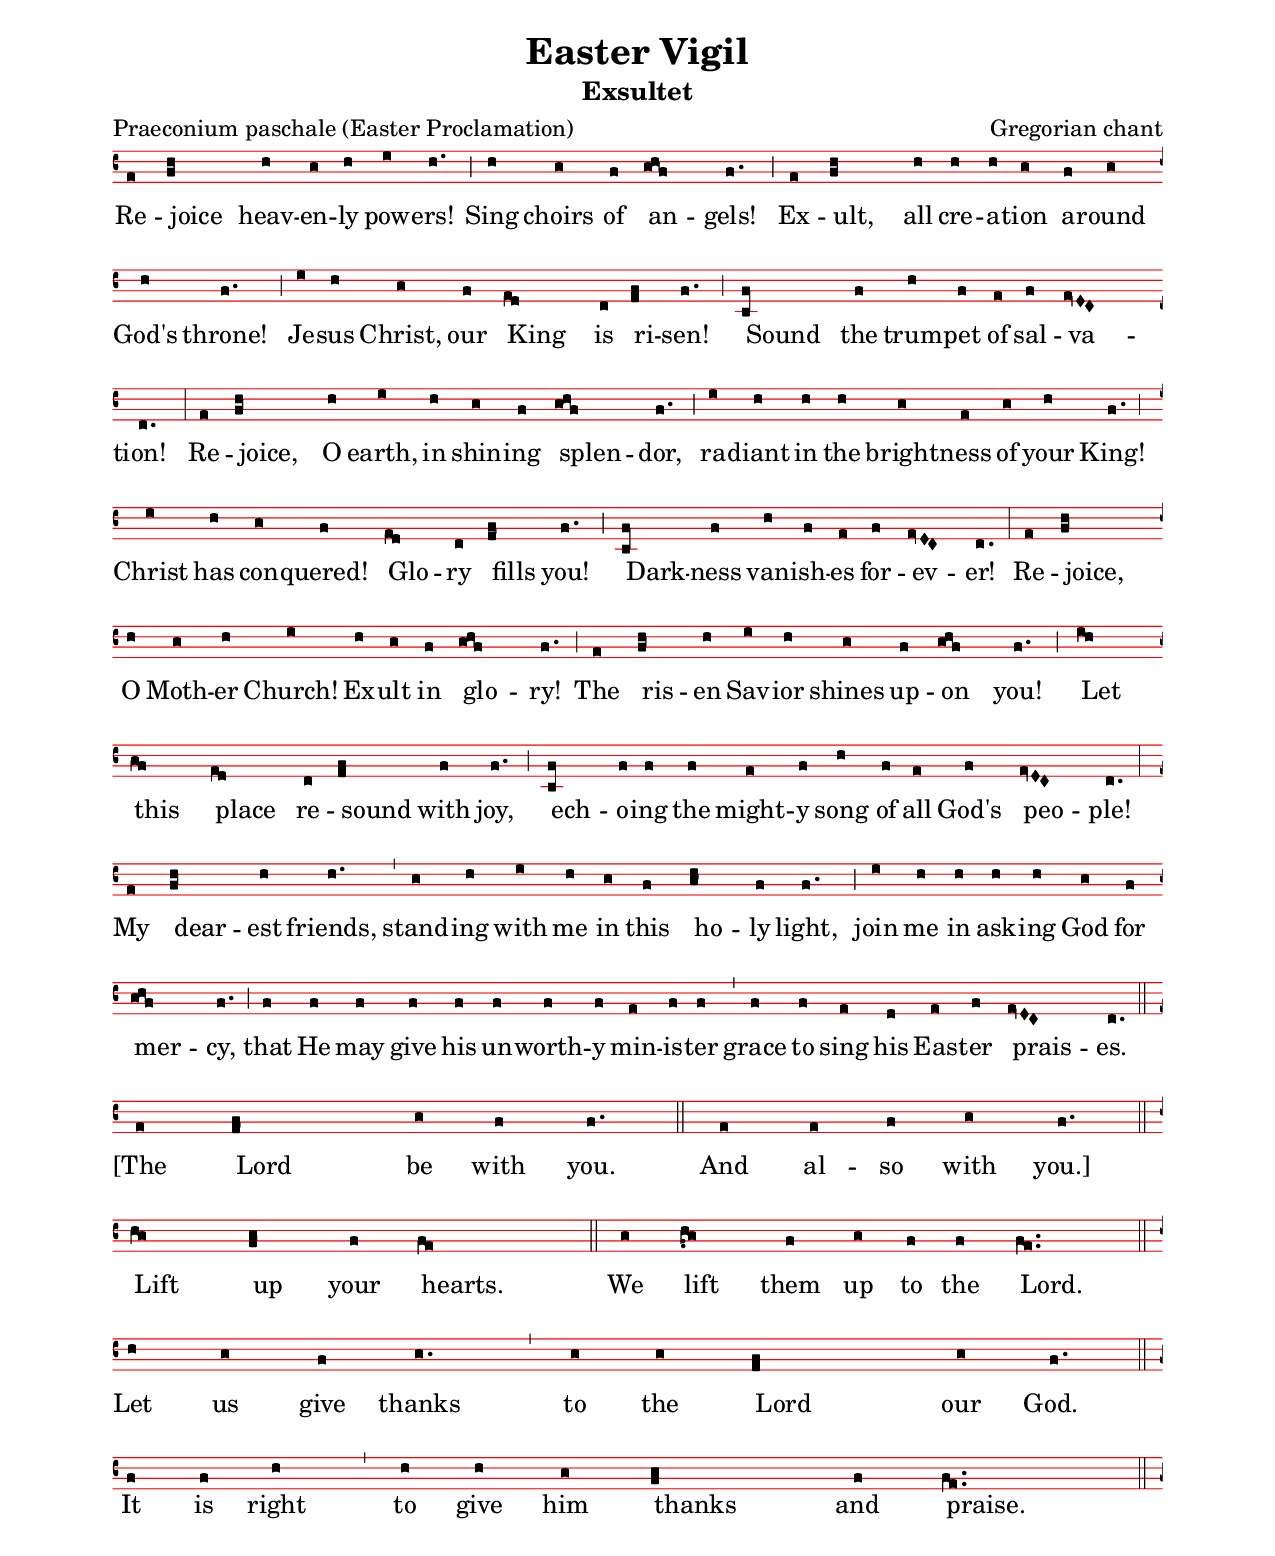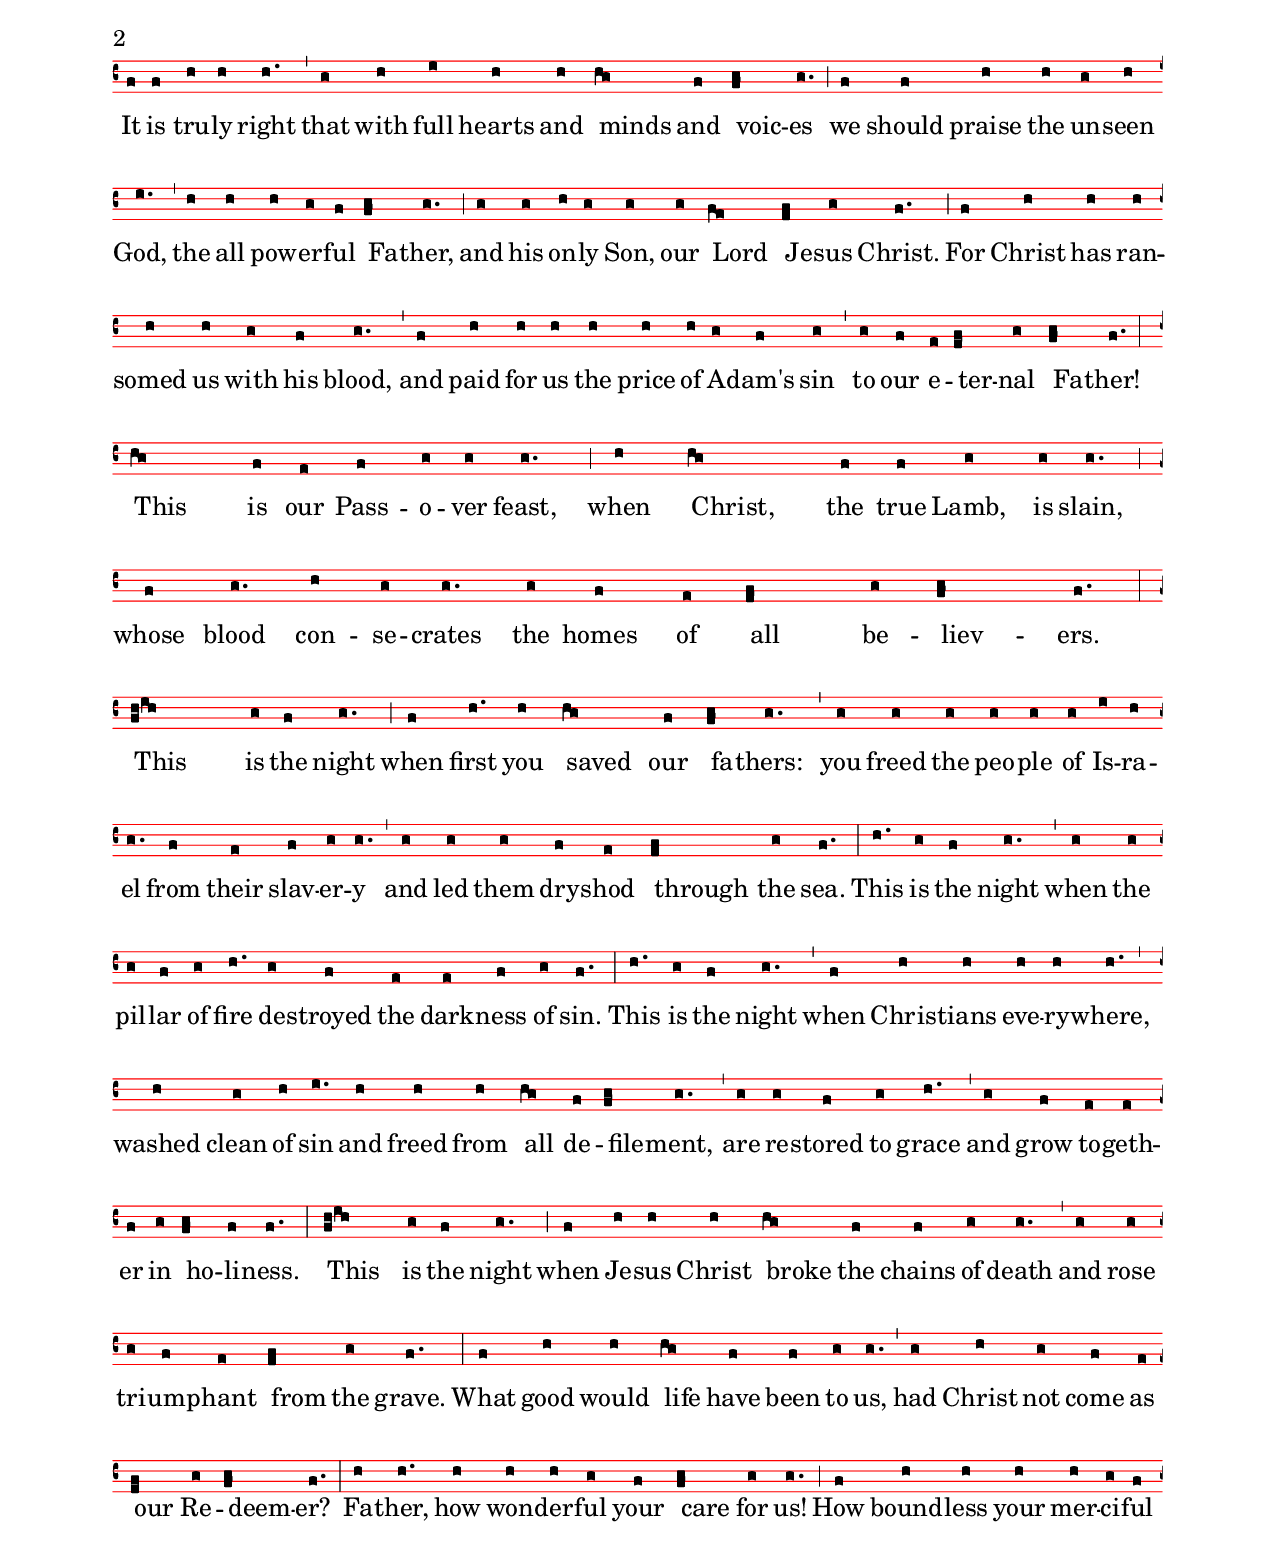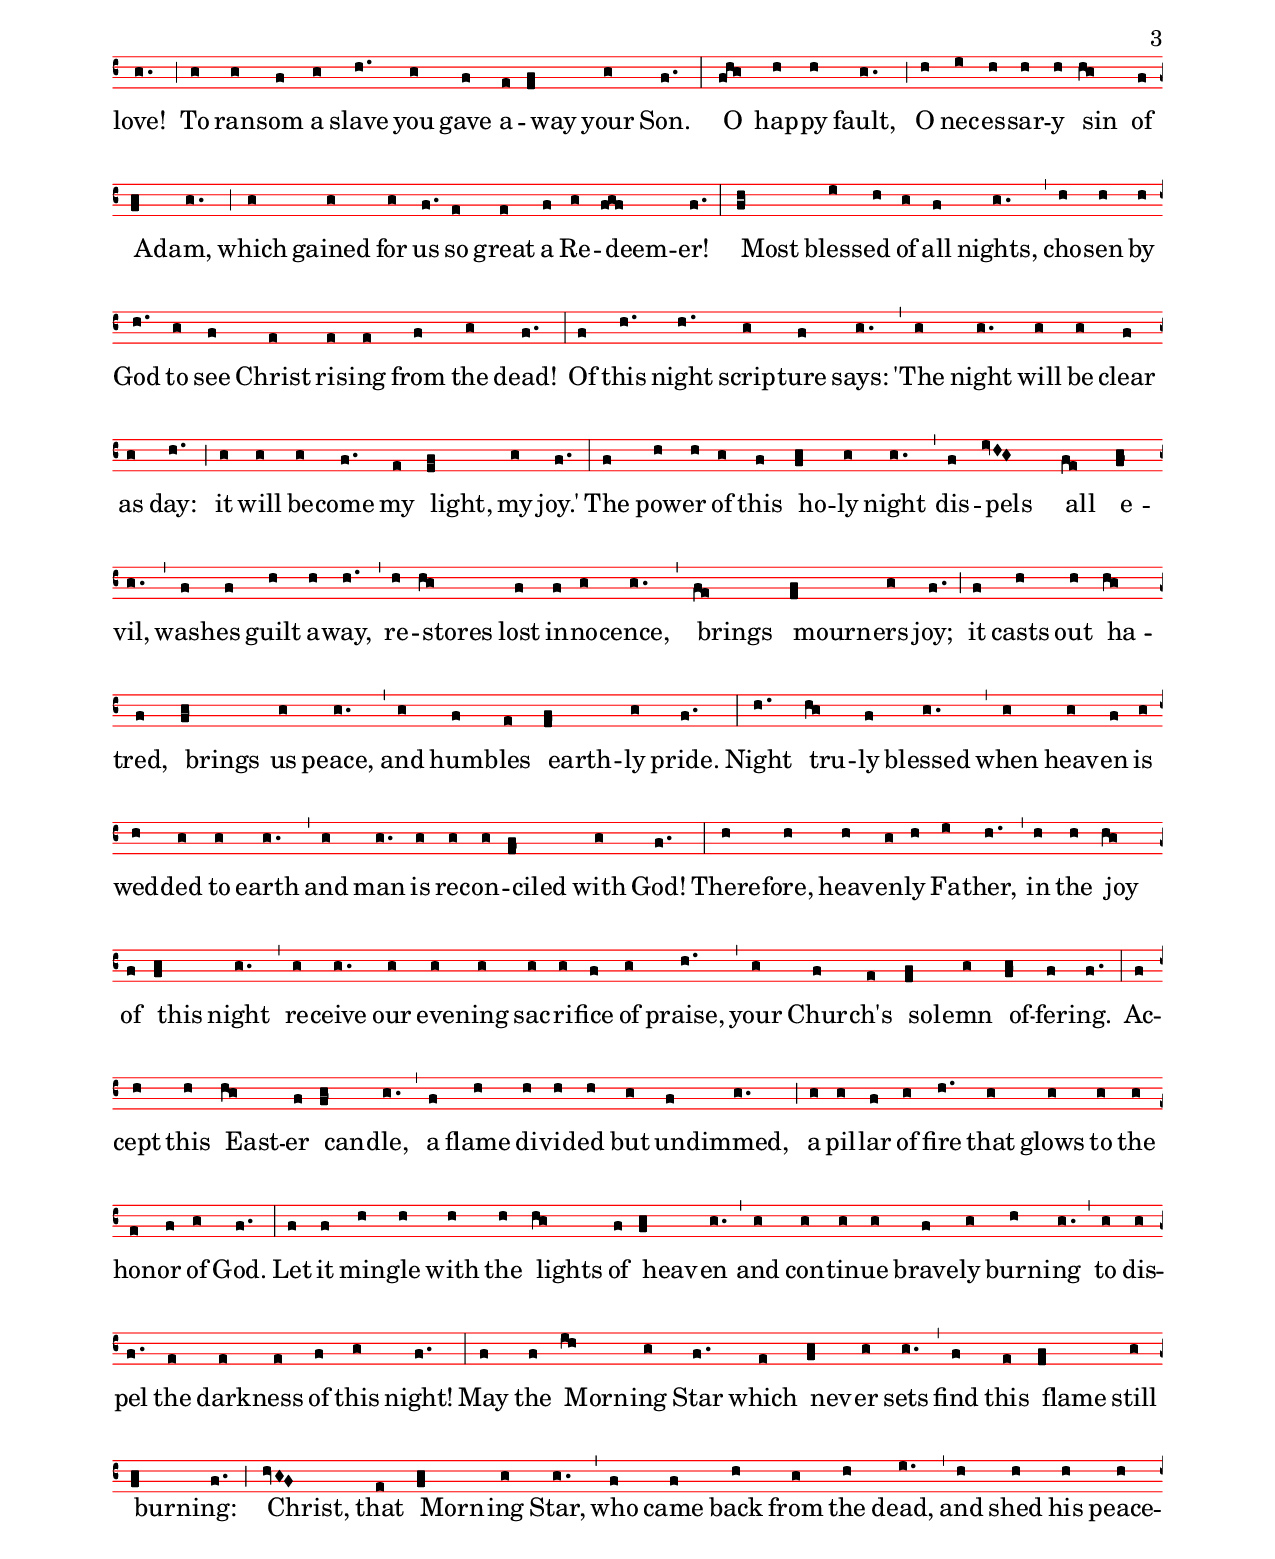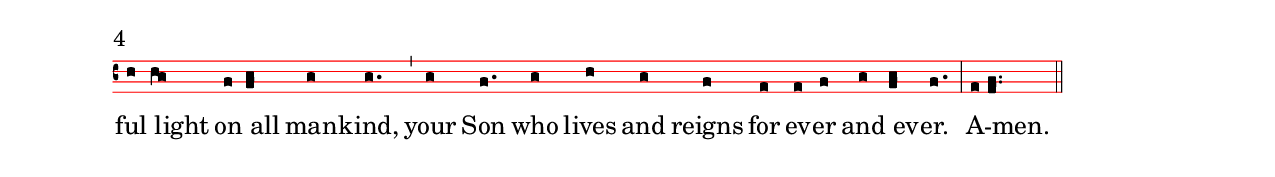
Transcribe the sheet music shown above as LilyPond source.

\version "2.10.33"
\include "gregorian-init.ly"

\paper {
  #(set-paper-size "letter")
  line-width = 7\in
  bottom-margin = 2\cm
  ragged-last-bottom = ##t
}

flexcb = { \[ c\melisma \flexa b\melismaEnd \] }
flexag = { \[ a\melisma \flexa g\melismaEnd \] }
flexdc = { \[ d\melisma \flexa c\melismaEnd \] }
pesab = { \[ a\melisma \pes b\melismaEnd \] }
pesac = { \[ a\melisma \pes c\melismaEnd \] }
pesga = { \[ g\melisma \pes a\melismaEnd \] }
finalag = { \[ \augmentum a\melisma \flexa \augmentum g\melismaEnd \] }
podIncip =  { g,  \[ a\melisma \pes c\melismaEnd \] c }
finala = { c b a \[ b\melisma \pes c \flexa a\melismaEnd \] \augmentum a }
finalb = { d c b a \[ g\melisma \flexa f\melismaEnd \] e \[ g\melisma \pes a\melismaEnd \] \augmentum a }
tubaS = { \[ d\melisma \pes a\melismaEnd \] a }
tubaE = { c' a g a \[ \virga g\melisma \inclinatum f \inclinatum e\melismaEnd \] \augmentum e }
torcEnd = { c b a \[ b\melisma \pes c \flexa a\melismaEnd \] \augmentum a }
haecNox =  { \[ a\melisma \pes c d \flexa c\melismaEnd \] b a \augmentum b \divisioMaior }

\header {
   title = "Easter Vigil"
   subtitle = "Exsultet"
   composer = "Gregorian chant"
   poet = "Praeconium paschale (Easter Proclamation)"
}
\score {
  <<
    \new VaticanaVoice = "cantus" {
      \set midiInstrument = #"grand piano"
      \set fontSize = #3
	\relative c'' {
	\podIncip b c d \augmentum c \divisioMaior
	\finala \divisioMaior
	}
	\relative c'' {
	\podIncip c c b a b c \augmentum a \divisioMaior
	\finalb \divisioMaior
	}
	\tubaS \tubaE \divisioMaxima 

	\relative c'' {
	\podIncip d \torcEnd \divisioMaior
	d c c c b g b c \augmentum a \divisioMaior
	\finalb \divisioMaior
	}
	\tubaS \tubaE \divisioMaxima 

	\relative c'' {
	\podIncip b c d \torcEnd  \divisioMaior
	}
	\relative c'' {
	\podIncip d \torcEnd \divisioMaior
	\[ d\melisma \flexa c\melismaEnd \] \[ b\melisma \flexa a\melismaEnd \] \[ g\melisma \flexa f\melismaEnd \] e \[ g\melisma \pes a\melismaEnd \] a \augmentum a \divisioMaior
	}
	\tubaS a a g a \tubaE \divisioMaxima
    \override Score.PaperColumn #'keep-inside-line = ##t

	\relative c'' {
	\podIncip \augmentum c \divisioMinima
	b c d c b a \[ b\melisma \pes c\melismaEnd \] a \augmentum a \divisioMaior
	d c c c \torcEnd \divisioMaior
	a a a a a a a a g a a \divisioMinima  %Unworthy minister...
	a a g f g a \[ \virga g\melisma \inclinatum f \inclinatum e\melismaEnd \] \augmentum e \finalis \break 
	}

	\relative c' {  % dialogue
	g \[ g\melisma \pes a\melismaEnd \] b
 a \augmentum a \finalis
	g g a  b \augmentum a \finalis \break
	\flexcb \pesab a \finalag \finalis
 	b \flexcb a b a a \finalag \finalis \break
	c b a \augmentum b  \divisioMinima
	b b \pesga b \augmentum a \finalis \break

	a a c \divisioMinima
	c c b \pesab a \finalag \finalis
	} \break

	\relative c' {
	a a c c \augmentum c \divisioMinima b c d c c \flexcb a \pesab \augmentum b \divisioMaior
	a a c c b c \augmentum d \divisioMinima c c c b a \pesab \augmentum b \divisioMaior
	b b c b b b \flexag \pesga b \augmentum a \divisioMaior
	a c c c c c b a \augmentum b \divisioMinima
	a c c c c c c b a b \divisioMinima b a g \pesga b \pesab \augmentum a \divisioMaxima
	} \break

	\relative c' {
	\flexcb a g a b b \augmentum b \divisioMaior
	c \flexcb a a b b \augmentum b \divisioMaior
	a \augmentum b c b \augmentum b  b a g \pesga b \pesab \augmentum a \divisioMaxima
	}

	\relative c' { \break
	\haecNox
	a \augmentum c c \flexcb a \pesab \augmentum b \divisioMinima
	b b b b b b d c \augmentum b a g a b \augmentum b \divisioMinima
	b b b a g \pesga b \augmentum a \divisioMaxima
	}

	\relative c' {
	\augmentum c b a \augmentum b \divisioMinima
	b b b a b \augmentum c b a g g a b \augmentum a \divisioMaxima
	}

	\relative c' {
	\augmentum c b a \augmentum b \divisioMinima
	a c c c c \augmentum c \divisioMinima
	c b c \augmentum d c c c \flexcb a \pesab \augmentum b \divisioMinima
	b b a b \augmentum c \divisioMinima b a g g a b \pesab a \augmentum a \divisioMaxima
	}

	\relative c' {
	\haecNox
	a c c c \flexcb a a b \augmentum b \divisioMinima
	b b b a g \pesga b \augmentum a \divisioMaxima
	}

	\relative c' {
	a c c \flexcb a a b \augmentum b \divisioMinima
	b c b a g \pesga b \pesab \augmentum a \divisioMaxima
	c \augmentum  c c c c b a \pesab b \augmentum b \divisioMaior
	a c c c c b a \augmentum  b \divisioMaior
	b b a b \augmentum  c b a g \pesga b \augmentum  a \divisioMaxima
	}

	\relative c' {
	\[ a\melisma \pes c \flexa b\melismaEnd \] c c \augmentum b \divisioMaior
	c d c c c \flexcb a \pesab \augmentum  b \divisioMaior
	b b b \augmentum a g g a b \[ a\melisma \pes b \flexa a\melismaEnd \] \augmentum a \divisioMaxima
	}    \override Score.PaperColumn #'keep-inside-line = ##t


	\relative c' {
	\pesac d c b a \augmentum b \divisioMinima
	c c c \augmentum  c b a g g g a b \augmentum a \divisioMaxima
	}

	\relative c' {
	a \augmentum c \augmentum c b a \augmentum b \divisioMinima
	b \augmentum b b b a b \augmentum  c \divisioMaior
	b b b \augmentum a g \pesga b \augmentum  a \divisioMaxima
	}

	\relative c' {
	a c c b a \pesab b \augmentum  b \divisioMinima
	a \[ \virga d\melisma \inclinatum c \inclinatum b\melismaEnd \] \flexag \pesab \augmentum b \divisioMinima
	a a c c \augmentum c \divisioMinima c \flexcb a a b \augmentum   b \divisioMinima
	\flexag \pesga b \augmentum a \divisioMaior
	a c c \flexcb a \pesab b \augmentum   b \divisioMinima
	b a g \pesga b \augmentum   a \divisioMaxima
	}

	\relative c' {
	\augmentum c \flexcb a \augmentum b \divisioMinima
	b b a b c b b \augmentum b \divisioMinima
	b \augmentum b b b b \pesga b \augmentum a \divisioMaxima
	}

	\relative c' {
	c c c b c d \augmentum c \divisioMinima
	c c \flexcb a \pesab \augmentum b \divisioMinima
	b \augmentum b b b b b b a b \augmentum c \divisioMinima
	b a g \pesga b \pesab a \augmentum a \divisioMaxima
	}

	\relative c' {
	a c c \flexcb a \pesab \augmentum b \divisioMinima
	a c c c c b a \augmentum b \divisioMaior
	b b a b \augmentum c b b b b g a b \augmentum a \divisioMaxima
	}

	\relative c' {
	a a c c c c \flexcb a \pesab \augmentum b \divisioMinima
	b b b b a b c \augmentum b \divisioMinima
	b b \augmentum a g g g a b \augmentum a \divisioMaxima
	}

	\relative c' {
	a a \flexdc b \augmentum a g \pesab b \augmentum b \divisioMinima
	a g \pesga b \pesab \augmentum a \divisioMaior
	\[ \virga c\melisma \inclinatum b \inclinatum a\melismaEnd \] g \pesab b \augmentum b \divisioMinima
	a a c b c \augmentum d \divisioMinima
	c c c c c \flexcb a \pesab b \augmentum b \divisioMinima
	b \augmentum a b c b a g g a b \pesab \augmentum a \divisioMaxima
	g \[ \augmentum g\melisma \pes \augmentum a\melismaEnd \] \finalis
	}
    }


    \new Lyrics \lyricsto "cantus" {
	Re -- joice_ heav -- en -- ly pow -- ers!  Sing choirs of an -- gels!
	Ex -- ult,_ all cre -- a -- tion a -- round God's throne!
	Je -- sus Christ, our King_ is ri -- sen! 
	Sound_ the trum -- pet of sal -- va_ -- tion!_ 
 
	Re -- joice,_ O earth, in shin -- ing splen -- dor,
	ra -- diant in the bright -- ness of your King!
	Christ has con -- quered!  Glo -- ry fills you! 
	Dark -- ness van -- ish -- es for -- ev -- er!

 
	Re -- joice, O Moth -- er Church!  Ex -- ult in glo -- ry!
	The ris -- en Sav -- ior shines up -- on you!
	Let this place re -- sound with joy,
	ech -- o -- ing the might -- y song of all God's peo -- ple!

	My dear -- est friends, stand -- ing with me in this ho -- ly light,
	join me in ask -- ing God for mer -- cy,
	that He may give his un -- worth -- y min -- is -- ter
	grace to sing his Eas -- ter prais -- es.
	
	"[The" Lord be with you.
	And al -- so with you.]
	Lift up your hearts._
	We lift them up to the Lord.

	Let us give thanks 
	to the Lord_ our God._
	It is right to give him thanks and praise._
	
	It is tru -- ly right
	that with full hearts and minds and voic -- es
	we should praise the un -- seen God,
	the all pow -- er -- ful Fa -- ther,
	and his on -- ly Son, our Lord Je -- sus Christ.
	
	For Christ has ran -- somed us with his blood,
	and paid for us the price of A -- dam's sin
	to our e -- ter -- nal Fa -- ther!
	
	This is our Pass -- o -- ver feast,
	when Christ, the true Lamb, is slain,
	whose blood con -- se -- crates the homes of all be -- liev -- ers.
	
	This is the night
	when first you saved our fa -- thers:
	you freed the peo -- ple of Is -- ra -- el from their slav -- er -- y
	and led them dry -- shod through the sea.
	
	This is the night
	when the pil -- lar of fire
	de -- stroyed the dark -- ness of sin.

	This is the night
	when Chris -- tians eve -- ry -- where,
	washed clean of sin
	and freed from all de -- file -- ment,
	are re -- stored to grace
	and grow to -- geth -- er in ho -- li -- ness.
	
	This is the night
	when Je -- sus Christ broke the chains of death
	and rose tri -- um -- phant from the grave. 
	
	What good would life have been to us,
	had Christ not come as our Re -- deem -- er? 
	
	Fa -- ther, how won -- der -- ful your care for us! 
	How bound -- less your mer -- ci -- ful love! 
	To ran -- som a slave you gave a -- way your Son. 
	
	O hap -- py fault, O nec -- es -- sar -- y sin of Ad -- am,
	which gained for us so great a Re -- deem -- er! 
	
	Most bless -- ed of all nights,
	cho -- sen by God to see Christ ris -- ing from the dead! 
	Of this night scrip -- ture says:
	'The night will be clear as day:
	it will be -- come my light, my joy.' 
	
	The pow -- er of this ho -- ly night
	dis -- pels all e -- vil, wash -- es guilt a -- way,
	re -- stores lost in -- no -- cence, brings mourn -- ers joy;
	it casts out ha -- tred, brings us peace,
	and hum -- bles earth -- ly pride. 

	Night tru -- ly blessed
	when heav -- en is wed -- ded to earth
	and man is rec -- on -- ciled with God! 
	
	There -- fore, heav -- en -- ly Fa -- ther,
	in the joy of this night
	re -- ceive our eve -- ning sac -- ri -- fice of praise,
	your Chur -- ch's sol -- emn of -- fer -- ing.
	
	Ac -- cept this East -- er can -- dle,
	a flame di -- vid -- ed but un -- dimmed,
	a pil -- lar of fire that glows to the hon -- or of God.

	Let it min -- gle with the lights of heav -- en
	and con -- tin -- ue brave -- ly burn -- ing
	to dis -- pel the dark -- ness of this night!
	
	May the Morn -- ing Star which nev -- er sets
	find this flame still burn -- ing:
	Christ, that Morn -- ing Star,
	who came back from the dead,
	and shed his peace -- ful light on all man -- kind,
	your Son who lives and reigns for ev -- er and ev -- er.  A -- men.

 }
  >>

\midi {}

\layout {

    %line-thickness = \staff-space / 7.0
    \context {
      \Lyrics
        \consists "Bar_engraver"
        \consists "Separating_line_group_engraver"
        \override BarLine #'transparent = ##t
    }
    packed = ##t
    \context {
      \Score
      \remove Bar_number_engraver
      timing = ##f
      barAlways = ##t
    }
} 


}


